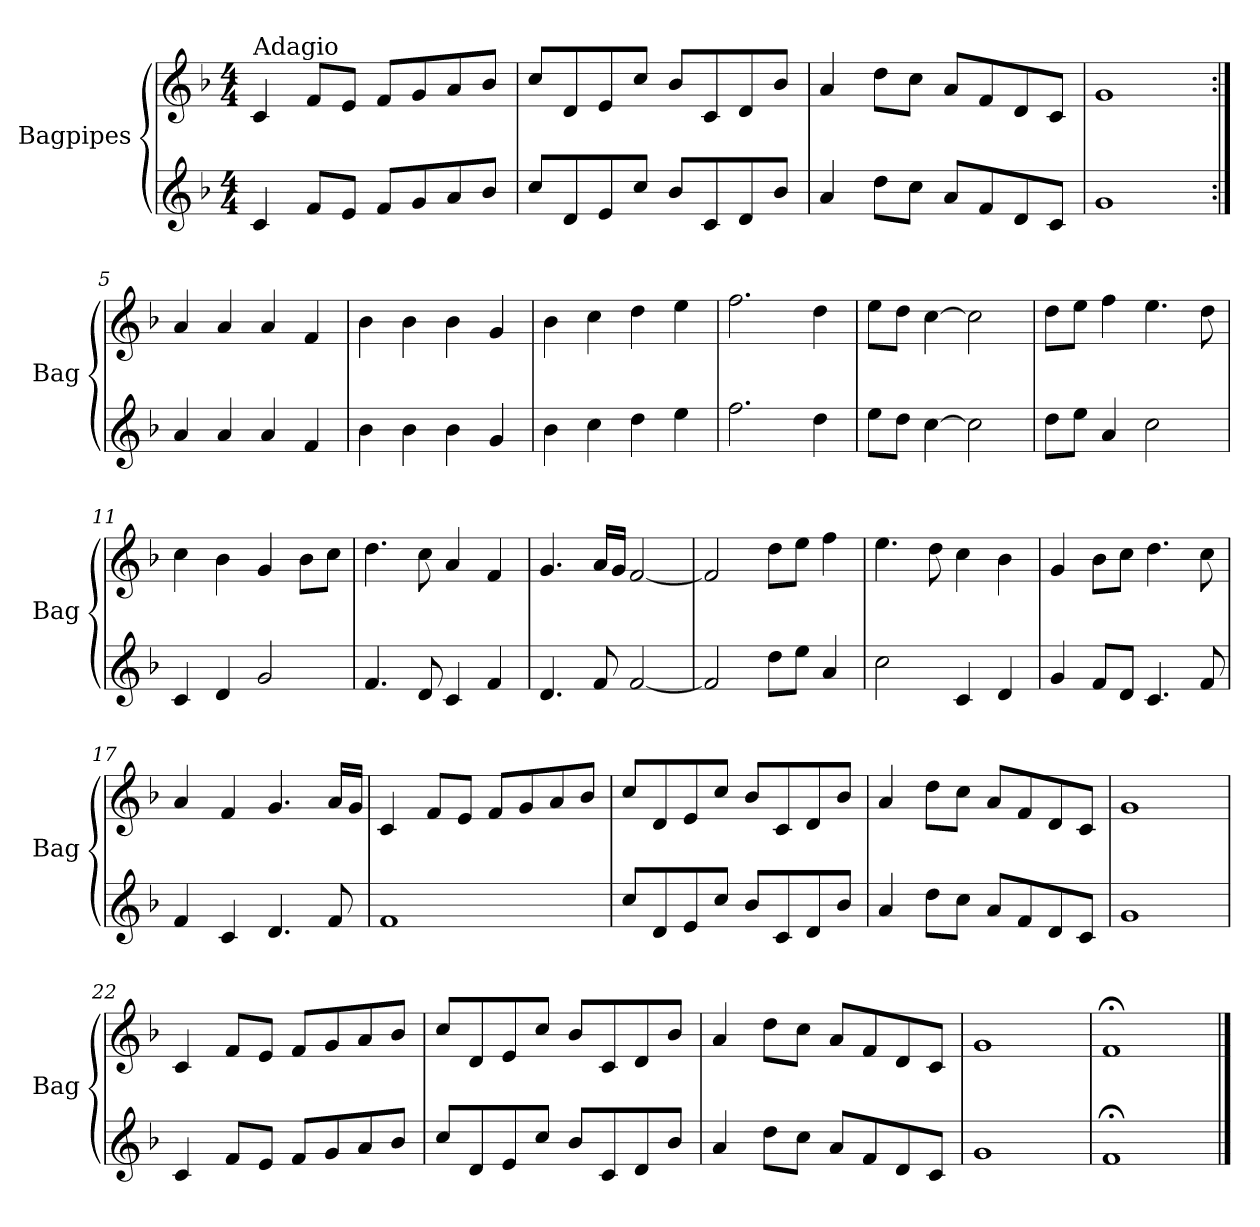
**kern	**kern
*part2	*part1
*staff2	*staff1
*I"Bagpipes	*I"Bagpipes
*I'Bag	*I'Bag
*clefG2	*clefG2
*k[b-]	*k[b-]
*F:	*F:
*M4/4	*M4/4
=1	=1
!	!LO:TX:a:t=Adagio
4c/	4c/
8f/L	8f/L
8e/J	8e/J
8f/L	8f/L
8g/	8g/
8a/	8a/
8b-/J	8b-/J
=2	=2
8cc/L	8cc/L
8d/	8d/
8e/	8e/
8cc/J	8cc/J
8b-/L	8b-/L
8c/	8c/
8d/	8d/
8b-/J	8b-/J
=3	=3
4a/	4a/
8dd\L	8dd\L
8cc\J	8cc\J
8a/L	8a/L
8f/	8f/
8d/	8d/
8c/J	8c/J
=4	=4
1g	1g
=5:|!	=5:|!
4a/	4a/
4a/	4a/
4a/	4a/
4f/	4f/
=6	=6
4b-\	4b-\
4b-\	4b-\
4b-\	4b-\
4g/	4g/
=7	=7
4b-\	4b-\
4cc\	4cc\
4dd\	4dd\
4ee\	4ee\
=8	=8
2.ff\	2.ff\
4dd\	4dd\
!!LO:LB:g=z
=9	=9
8ee\L	8ee\L
8dd\J	8dd\J
[4cc\	[4cc\
2cc\]	2cc\]
=10	=10
8dd\L	8dd\L
8ee\J	8ee\J
4a/	4ff\
2cc\	4.ee\
.	8dd\
=11	=11
4c/	4cc\
4d/	4b-\
2g/	4g/
.	8b-\L
.	8cc\J
=12	=12
4.f/	4.dd\
8d/	8cc\
4c/	4a/
4f/	4f/
=13	=13
4.d/	4.g/
8f/	16a/LL
.	16g/JJ
[2f/	[2f/
=14	=14
2f/]	2f/]
8dd\L	8dd\L
8ee\J	8ee\J
4a/	4ff\
=15	=15
2cc\	4.ee\
.	8dd\
4c/	4cc\
4d/	4b-\
!!LO:LB:g=z
=16	=16
4g/	4g/
8f/L	8b-\L
8d/J	8cc\J
4.c/	4.dd\
8f/	8cc\
=17	=17
4f/	4a/
4c/	4f/
4.d/	4.g/
8f/	16a/LL
.	16g/JJ
=18	=18
1f	4c/
.	8f/L
.	8e/J
.	8f/L
.	8g/
.	8a/
.	8b-/J
=19	=19
8cc/L	8cc/L
8d/	8d/
8e/	8e/
8cc/J	8cc/J
8b-/L	8b-/L
8c/	8c/
8d/	8d/
8b-/J	8b-/J
=20	=20
4a/	4a/
8dd\L	8dd\L
8cc\J	8cc\J
8a/L	8a/L
8f/	8f/
8d/	8d/
8c/J	8c/J
=21	=21
1g	1g
!!LO:LB:g=z
=22	=22
4c/	4c/
8f/L	8f/L
8e/J	8e/J
8f/L	8f/L
8g/	8g/
8a/	8a/
8b-/J	8b-/J
=23	=23
8cc/L	8cc/L
8d/	8d/
8e/	8e/
8cc/J	8cc/J
8b-/L	8b-/L
8c/	8c/
8d/	8d/
8b-/J	8b-/J
=24	=24
4a/	4a/
8dd\L	8dd\L
8cc\J	8cc\J
8a/L	8a/L
8f/	8f/
8d/	8d/
8c/J	8c/J
=25	=25
1g	1g
=26	=26
1f;	1f;
==	==
*-	*-
